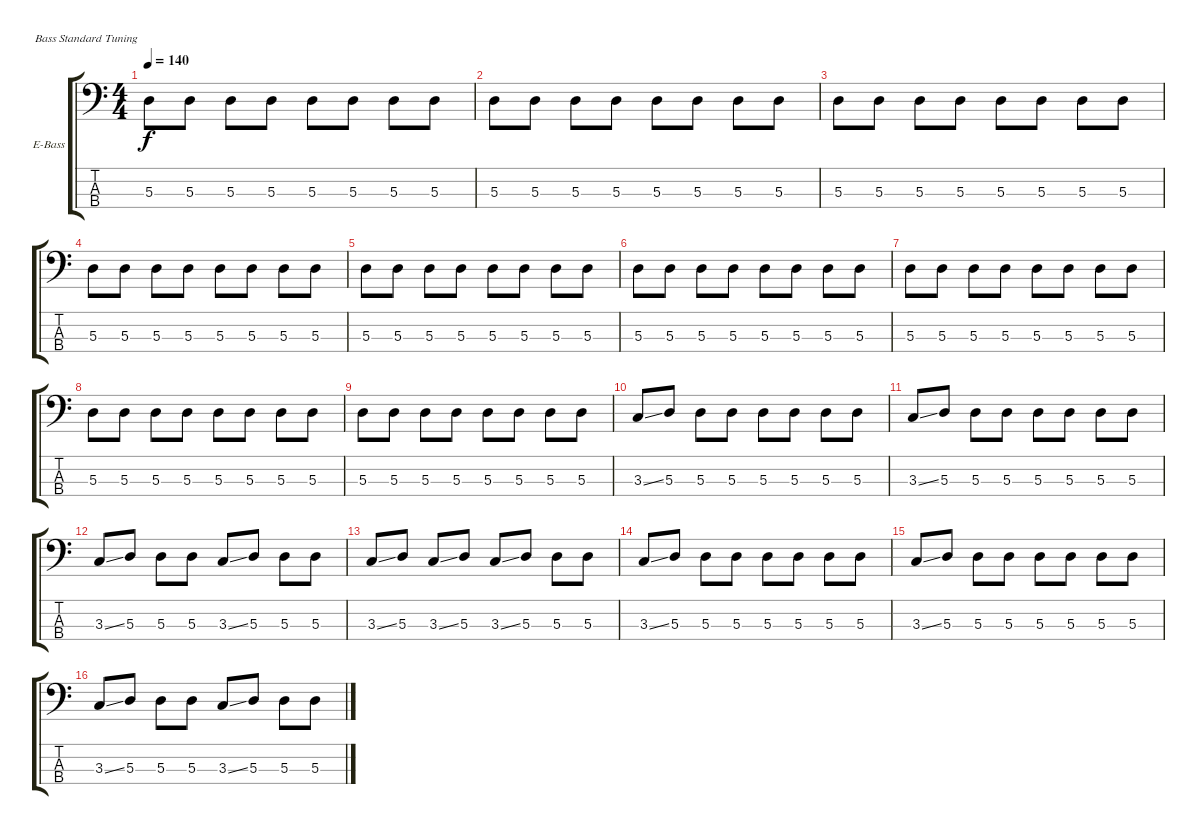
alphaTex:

\defaultSystemsLayout 4
\bracketExtendMode groupsimilarinstruments
\firstSystemTrackNameOrientation horizontal
\otherSystemsTrackNameOrientation horizontal
\track ("Electric Bass" "E-Bass") {instrument electricbassfinger}
\staff {score tabs}
\tuning (G2 D2 A1 E1)
\ts (4 4)
\tempo 140
\clef f4
\ks c
5.3.8{dy f} 5.3.8 5.3.8 5.3.8 5.3.8 5.3.8 5.3.8 5.3.8 |
5.3.8 5.3.8 5.3.8 5.3.8 5.3.8 5.3.8 5.3.8 5.3.8 |
5.3.8 5.3.8 5.3.8 5.3.8 5.3.8 5.3.8 5.3.8 5.3.8 |
5.3.8 5.3.8 5.3.8 5.3.8 5.3.8 5.3.8 5.3.8 5.3.8 |
5.3.8 5.3.8 5.3.8 5.3.8 5.3.8 5.3.8 5.3.8 5.3.8 |
5.3.8 5.3.8 5.3.8 5.3.8 5.3.8 5.3.8 5.3.8 5.3.8 |
5.3.8 5.3.8 5.3.8 5.3.8 5.3.8 5.3.8 5.3.8 5.3.8 |
5.3.8 5.3.8 5.3.8 5.3.8 5.3.8 5.3.8 5.3.8 5.3.8 |
5.3.8 5.3.8 5.3.8 5.3.8 5.3.8 5.3.8 5.3.8 5.3.8 |
3.3{ss}.8 5.3.8 5.3.8 5.3.8 5.3.8 5.3.8 5.3.8 5.3.8 |
3.3{ss}.8 5.3.8 5.3.8 5.3.8 5.3.8 5.3.8 5.3.8 5.3.8 |
3.3{ss}.8 5.3.8 5.3.8 5.3.8 3.3{ss}.8 5.3.8 5.3.8 5.3.8 |
3.3{ss}.8 5.3.8 3.3{ss}.8 5.3.8 3.3{ss}.8 5.3.8 5.3.8 5.3.8 |
3.3{ss}.8 5.3.8 5.3.8 5.3.8 5.3.8 5.3.8 5.3.8 5.3.8 |
3.3{ss}.8 5.3.8 5.3.8 5.3.8 5.3.8 5.3.8 5.3.8 5.3.8 |
3.3{ss}.8 5.3.8 5.3.8 5.3.8 3.3{ss}.8 5.3.8 5.3.8 5.3.8
